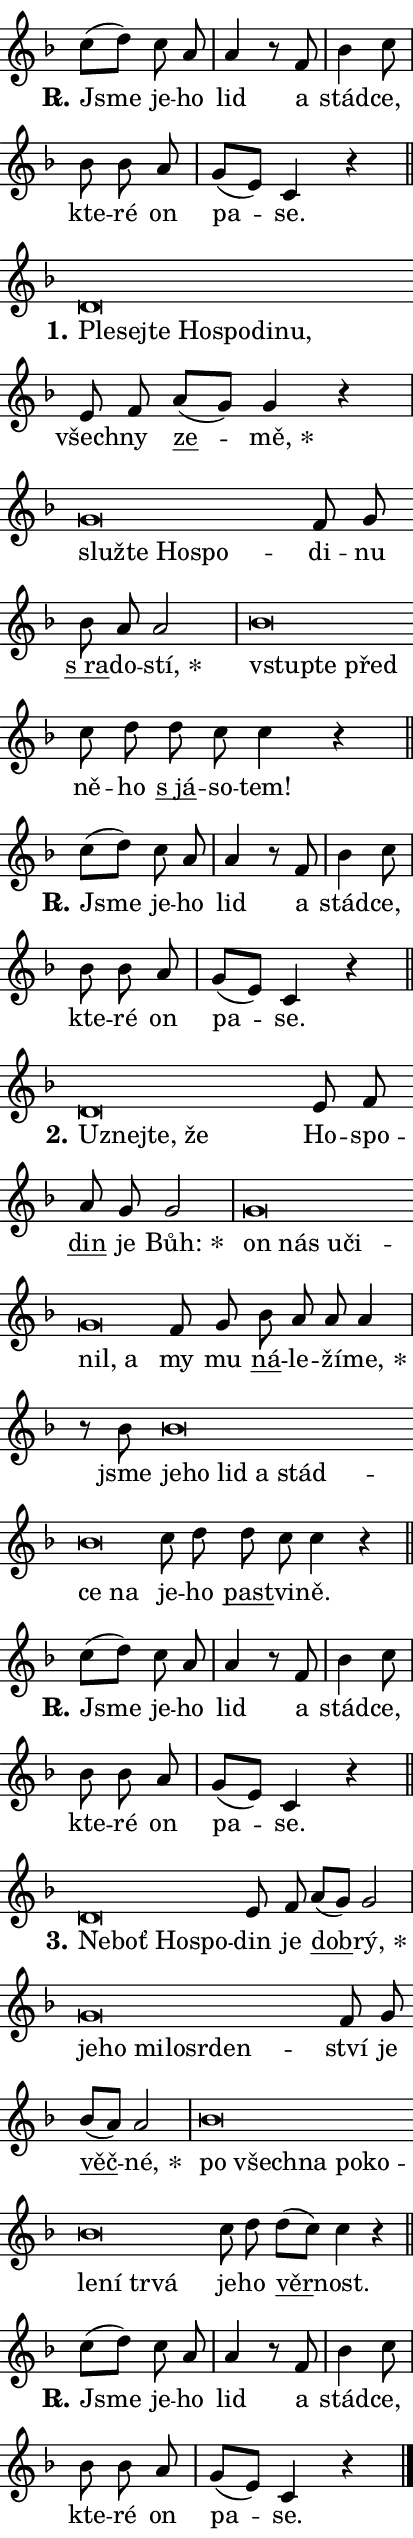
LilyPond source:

\version "2.22.1"
\header { tagline = "" }
\paper {
  indent = 0\cm
  top-margin = 0\cm
  right-margin = 0\cm
  bottom-margin = 0\cm
  left-margin = 0\cm
  paper-width = 7\cm
  page-breaking = #ly:one-page-breaking
  system-system-spacing.basic-distance = #11
  score-system-spacing.basic-distance = #11.3
  ragged-last = ##f
}


%% Author: Thomas Morley
%% https://lists.gnu.org/archive/html/lilypond-user/2020-05/msg00002.html
#(define (line-position grob)
"Returns position of @var[grob} in current system:
   @code{'start}, if at first time-step
   @code{'end}, if at last time-step
   @code{'middle} otherwise
"
  (let* ((col (ly:item-get-column grob))
         (ln (ly:grob-object col 'left-neighbor))
         (rn (ly:grob-object col 'right-neighbor))
         (col-to-check-left (if (ly:grob? ln) ln col))
         (col-to-check-right (if (ly:grob? rn) rn col))
         (break-dir-left
           (and
             (ly:grob-property col-to-check-left 'non-musical #f)
             (ly:item-break-dir col-to-check-left)))
         (break-dir-right
           (and
             (ly:grob-property col-to-check-right 'non-musical #f)
             (ly:item-break-dir col-to-check-right))))
        (cond ((eqv? 1 break-dir-left) 'start)
              ((eqv? -1 break-dir-right) 'end)
              (else 'middle))))

#(define (tranparent-at-line-position vctor)
  (lambda (grob)
  "Relying on @code{line-position} select the relevant enry from @var{vctor}.
Used to determine transparency,"
    (case (line-position grob)
      ((end) (not (vector-ref vctor 0)))
      ((middle) (not (vector-ref vctor 1)))
      ((start) (not (vector-ref vctor 2))))))

noteHeadBreakVisibility =
#(define-music-function (break-visibility)(vector?)
"Makes @code{NoteHead}s transparent relying on @var{break-visibility}"
#{
  \override NoteHead.transparent =
    #(tranparent-at-line-position break-visibility)
#})

#(define delete-ledgers-for-transparent-note-heads
  (lambda (grob)
    "Reads whether a @code{NoteHead} is transparent.
If so this @code{NoteHead} is removed from @code{'note-heads} from
@var{grob}, which is supposed to be @code{LedgerLineSpanner}.
As a result ledgers are not printed for this @code{NoteHead}"
    (let* ((nhds-array (ly:grob-object grob 'note-heads))
           (nhds-list
             (if (ly:grob-array? nhds-array)
                 (ly:grob-array->list nhds-array)
                 '()))
           ;; Relies on the transparent-property being done before
           ;; Staff.LedgerLineSpanner.after-line-breaking is executed.
           ;; This is fragile ...
           (to-keep
             (remove
               (lambda (nhd)
                 (ly:grob-property nhd 'transparent #f))
               nhds-list)))
      ;; TODO find a better method to iterate over grob-arrays, similiar
      ;; to filter/remove etc for lists
      ;; For now rebuilt from scratch
      (set! (ly:grob-object grob 'note-heads)  '())
      (for-each
        (lambda (nhd)
          (ly:pointer-group-interface::add-grob grob 'note-heads nhd))
        to-keep))))

hideNotes = {
  \noteHeadBreakVisibility #begin-of-line-visible
}
unHideNotes = {
  \noteHeadBreakVisibility #all-visible
}

% work-around for resetting accidentals
% https://lilypond.org/doc/v2.23/Documentation/notation/displaying-rhythms#unmetered-music
cadenzaMeasure = {
  \cadenzaOff
  \partial 1024 s1024
  \cadenzaOn
}

#(define-markup-command (accent layout props text) (markup?)
  "Underline accented syllable"
  (interpret-markup layout props
    #{\markup \override #'(offset . 4.3) \underline { #text }#}))

responsum = \markup \concat {
  "R" \hspace #-1.05 \path #0.1 #'((moveto 0 0.07) (lineto 0.9 0.8)) \hspace #0.05 "."
}

\layout {
    \context {
        \Staff
        \remove "Time_signature_engraver"
        \override LedgerLineSpanner.after-line-breaking = #delete-ledgers-for-transparent-note-heads
    }
    \context {
        \Voice {
            \override NoteHead.output-attributes = #'((class . "notehead"))
            \override Hairpin.height = #0.55
        }
    }
    \context {
        \Lyrics {
            \override StanzaNumber.output-attributes = #'((class . "stanzanumber"))
            \override LyricSpace.minimum-distance = #0.9
            \override LyricText.font-name = #"TeX Gyre Schola"
            \override LyricText.font-size = 1
            \override StanzaNumber.font-name = #"TeX Gyre Schola Bold"
            \override StanzaNumber.font-size = 1
        }
    }
}

% magnetic-lyrics.ily
%
%   written by
%     Jean Abou Samra <jean@abou-samra.fr>
%     Werner Lemberg <wl@gnu.org>
%
%   adapted by
%     Jiri Hon <jiri.hon@gmail.com>
%
% Version 2022-Apr-15

% https://www.mail-archive.com/lilypond-user@gnu.org/msg149350.html

#(define (Left_hyphen_pointer_engraver context)
   "Collect syllable-hyphen-syllable occurrences in lyrics and store
them in properties.  This engraver only looks to the left.  For
example, if the lyrics input is @code{foo -- bar}, it does the
following.

@itemize @bullet
@item
Set the @code{text} property of the @code{LyricHyphen} grob between
@q{foo} and @q{bar} to @code{foo}.

@item
Set the @code{left-hyphen} property of the @code{LyricText} grob with
text @q{foo} to the @code{LyricHyphen} grob between @q{foo} and
@q{bar}.
@end itemize

Use this auxiliary engraver in combination with the
@code{lyric-@/text::@/apply-@/magnetic-@/offset!} hook."
   (let ((hyphen #f)
         (text #f))
     (make-engraver
      (acknowledgers
       ((lyric-syllable-interface engraver grob source-engraver)
        (set! text grob)))
      (end-acknowledgers
       ((lyric-hyphen-interface engraver grob source-engraver)
        ;(when (not (grob::has-interface grob 'lyric-space-interface))
          (set! hyphen grob)));)
      ((stop-translation-timestep engraver)
       (when (and text hyphen)
         (ly:grob-set-object! text 'left-hyphen hyphen))
       (set! text #f)
       (set! hyphen #f)))))

#(define (lyric-text::apply-magnetic-offset! grob)
   "If the space between two syllables is less than the value in
property @code{LyricText@/.details@/.squash-threshold}, move the right
syllable to the left so that it gets concatenated with the left
syllable.

Use this function as a hook for
@code{LyricText@/.after-@/line-@/breaking} if the
@code{Left_@/hyphen_@/pointer_@/engraver} is active."
   (let ((hyphen (ly:grob-object grob 'left-hyphen #f)))
     (when hyphen
       (let ((left-text (ly:spanner-bound hyphen LEFT)))
         (when (grob::has-interface left-text 'lyric-syllable-interface)
           (let* ((common (ly:grob-common-refpoint grob left-text X))
                  (this-x-ext (ly:grob-extent grob common X))
                  (left-x-ext
                   (begin
                     ;; Trigger magnetism for left-text.
                     (ly:grob-property left-text 'after-line-breaking)
                     (ly:grob-extent left-text common X)))
                  ;; `delta` is the gap width between two syllables.
                  (delta (- (interval-start this-x-ext)
                            (interval-end left-x-ext)))
                  (details (ly:grob-property grob 'details))
                  (threshold (assoc-get 'squash-threshold details 0.2)))
             (when (< delta threshold)
               (let* (;; We have to manipulate the input text so that
                      ;; ligatures crossing syllable boundaries are not
                      ;; disabled.  For languages based on the Latin
                      ;; script this is essentially a beautification.
                      ;; However, for non-Western scripts it can be a
                      ;; necessity.
                      (lt (ly:grob-property left-text 'text))
                      (rt (ly:grob-property grob 'text))
                      (is-space (grob::has-interface hyphen 'lyric-space-interface))
                      (space (if is-space " " ""))
                      (space-markup (grob-interpret-markup grob " "))
                      (space-size (interval-length (ly:stencil-extent space-markup X)))
                      (extra-delta (if is-space space-size 0))
                      ;; Append new syllable.
                      (ltrt-space (if (and (string? lt) (string? rt))
                                (string-append lt space rt)
                                (make-concat-markup (list lt space rt))))
                      ;; Right-align `ltrt` to the right side.
                      (ltrt-space-markup (grob-interpret-markup
                               grob
                               (make-translate-markup
                                (cons (interval-length this-x-ext) 0)
                                (make-right-align-markup ltrt-space)))))
                 (begin
                   ;; Don't print `left-text`.
                   (ly:grob-set-property! left-text 'stencil #f)
                   ;; Set text and stencil (which holds all collected
                   ;; syllables so far) and shift it to the left.
                   (ly:grob-set-property! grob 'text ltrt-space)
                   (ly:grob-set-property! grob 'stencil ltrt-space-markup)
                   (ly:grob-translate-axis! grob (- (- delta extra-delta)) X))))))))))


#(define (lyric-hyphen::displace-bounds-first grob)
   ;; Make very sure this callback isn't triggered too early.
   (let ((left (ly:spanner-bound grob LEFT))
         (right (ly:spanner-bound grob RIGHT)))
     (ly:grob-property left 'after-line-breaking)
     (ly:grob-property right 'after-line-breaking)
     (ly:lyric-hyphen::print grob)))

squashThreshold = #0.4

\layout {
  \context {
    \Lyrics
    \consists #Left_hyphen_pointer_engraver
    \override LyricText.after-line-breaking =
      #lyric-text::apply-magnetic-offset!
    \override LyricHyphen.stencil = #lyric-hyphen::displace-bounds-first
    \override LyricText.details.squash-threshold = \squashThreshold
    \override LyricHyphen.minimum-distance = 0
    \override LyricHyphen.minimum-length = \squashThreshold
  }
}

squash = \override LyricText.details.squash-threshold = 9999
unSquash = \override LyricText.details.squash-threshold = \squashThreshold

left = \override LyricText.self-alignment-X = #LEFT
unLeft = \revert LyricText.self-alignment-X

starOffset = #(lambda (grob) 
                (let ((x_offset (ly:self-alignment-interface::aligned-on-x-parent grob)))
                  (if (= x_offset 0) 0 (+ x_offset 1.2))))

star = #(define-music-function (syllable)(string?)
"Append star separator at the end of a syllable"
#{
  \once \override LyricText.X-offset = #starOffset
  \lyricmode { \markup {
    #syllable
    \override #'((font-name . "TeX Gyre Schola Bold")) \hspace #0.2 \lower #0.65 \larger "*"
  } }
#})

starAccent = #(define-music-function (syllable)(string?)
"Append star separator at the end of a syllable and make accent"
#{
  \once \override LyricText.X-offset = #starOffset
  \lyricmode { \markup {
    \accent #syllable
    \override #'((font-name . "TeX Gyre Schola Bold")) \hspace #0.2 \lower #0.65 \larger "*"
  } }
#})

breath = #(define-music-function (syllable)(string?)
"Append breathing indicator at the end of a syllable"
#{
  \lyricmode { \markup { #syllable "+" } }
#})

optionalBreath = #(define-music-function (syllable)(string?)
"Append optional breathing indicator at the end of a syllable"
#{
  \lyricmode { \markup { #syllable "(+)" } }
#})


\score {
    <<
        \new Voice = "melody" { \cadenzaOn \key f \major \relative { c''8[( d)] c a \cadenzaMeasure \bar "|" a4 r8 f \cadenzaMeasure \bar "|" bes4 c8 \cadenzaMeasure \bar "|" bes bes a \cadenzaMeasure \bar "|" g[( e)] c4 r \cadenzaMeasure \bar "||" \break } }
        \new Lyrics \lyricsto "melody" { \lyricmode { \set stanza = \responsum
Jsme je -- ho lid a stád -- ce, kte -- ré on pa -- se. } }
    >>
    \layout {}
}

\score {
    <<
        \new Voice = "melody" { \cadenzaOn \key f \major \relative { d'\breve*1/16 \hideNotes \breve*1/16 \bar "" \breve*1/16 \bar "" \breve*1/16 \bar "" \breve*1/16 \bar "" \breve*1/16 \breve*1/16 \bar "" \unHideNotes e8 f \bar "" a[( g)] g4 r \cadenzaMeasure \bar "|" g\breve*1/16 \hideNotes \breve*1/16 \bar "" \breve*1/16 \breve*1/16 \bar "" \unHideNotes f8 g \bar "" bes a a2 \cadenzaMeasure \bar "|" bes\breve*1/16 \hideNotes \breve*1/16 \breve*1/16 \bar "" \unHideNotes c8 d \bar "" d c c4 r \cadenzaMeasure \bar "||" \break } }
        \new Lyrics \lyricsto "melody" { \lyricmode { \set stanza = "1."
\left Ple -- \squash sej -- te Ho -- spo -- di -- nu, \unLeft \unSquash všech -- ny \markup \accent ze -- \star mě, \left služ -- \squash te Ho -- spo -- \unLeft \unSquash di -- nu \markup \accent "s ra" -- do -- \star stí, \left vstup -- \squash te před \unLeft \unSquash ně -- ho \markup \accent "s já" -- so -- tem! } }
    >>
    \layout {}
}

\score {
    <<
        \new Voice = "melody" { \cadenzaOn \key f \major \relative { c''8[( d)] c a \cadenzaMeasure \bar "|" a4 r8 f \cadenzaMeasure \bar "|" bes4 c8 \cadenzaMeasure \bar "|" bes bes a \cadenzaMeasure \bar "|" g[( e)] c4 r \cadenzaMeasure \bar "||" \break } }
        \new Lyrics \lyricsto "melody" { \lyricmode { \set stanza = \responsum
Jsme je -- ho lid a stád -- ce, kte -- ré on pa -- se. } }
    >>
    \layout {}
}

\score {
    <<
        \new Voice = "melody" { \cadenzaOn \key f \major \relative { d'\breve*1/16 \hideNotes \breve*1/16 \bar "" \breve*1/16 \breve*1/16 \bar "" \unHideNotes e8 f \bar "" a g g2 \cadenzaMeasure \bar "|" g\breve*1/16 \hideNotes \breve*1/16 \bar "" \breve*1/16 \bar "" \breve*1/16 \bar "" \breve*1/16 \breve*1/16 \bar "" \unHideNotes f8 g \bar "" bes a a a4 \cadenzaMeasure \bar "|" r8 bes8 bes\breve*1/16 \hideNotes \breve*1/16 \bar "" \breve*1/16 \bar "" \breve*1/16 \bar "" \breve*1/16 \bar "" \breve*1/16 \breve*1/16 \bar "" \unHideNotes c8 d \bar "" d c c4 r \cadenzaMeasure \bar "||" \break } }
        \new Lyrics \lyricsto "melody" { \lyricmode { \set stanza = "2."
\left U -- \squash znej -- te, že \unLeft \unSquash Ho -- spo -- \markup \accent din je \star Bůh: \left on \squash nás u -- či -- nil, a \unLeft \unSquash my mu \markup \accent ná -- le -- ží -- \star me, jsme \left je -- \squash ho lid a stád -- ce na \unLeft \unSquash je -- ho \markup \accent past -- vi -- ně. } }
    >>
    \layout {}
}

\score {
    <<
        \new Voice = "melody" { \cadenzaOn \key f \major \relative { c''8[( d)] c a \cadenzaMeasure \bar "|" a4 r8 f \cadenzaMeasure \bar "|" bes4 c8 \cadenzaMeasure \bar "|" bes bes a \cadenzaMeasure \bar "|" g[( e)] c4 r \cadenzaMeasure \bar "||" \break } }
        \new Lyrics \lyricsto "melody" { \lyricmode { \set stanza = \responsum
Jsme je -- ho lid a stád -- ce, kte -- ré on pa -- se. } }
    >>
    \layout {}
}

\score {
    <<
        \new Voice = "melody" { \cadenzaOn \key f \major \relative { d'\breve*1/16 \hideNotes \breve*1/16 \bar "" \breve*1/16 \breve*1/16 \bar "" \unHideNotes e8 f \bar "" a[( g)] g2 \cadenzaMeasure \bar "|" g\breve*1/16 \hideNotes \breve*1/16 \bar "" \breve*1/16 \bar "" \breve*1/16 \bar "" \breve*1/16 \breve*1/16 \bar "" \unHideNotes f8 g \bar "" bes[( a)] a2 \cadenzaMeasure \bar "|" bes\breve*1/16 \hideNotes \breve*1/16 \bar "" \breve*1/16 \bar "" \breve*1/16 \bar "" \breve*1/16 \bar "" \breve*1/16 \bar "" \breve*1/16 \bar "" \breve*1/16 \breve*1/16 \bar "" \unHideNotes c8 d \bar "" d[( c)] c4 r \cadenzaMeasure \bar "||" \break } }
        \new Lyrics \lyricsto "melody" { \lyricmode { \set stanza = "3."
\left Ne -- \squash boť Ho -- spo -- \unLeft \unSquash din je \markup \accent dob -- \star rý, \left je -- \squash ho mi -- lo -- sr -- den -- \unLeft \unSquash ství je \markup \accent věč -- \star né, \left po \squash všech -- na po -- ko -- le -- ní tr -- vá \unLeft \unSquash je -- ho \markup \accent věr -- nost. } }
    >>
    \layout {}
}

\score {
    <<
        \new Voice = "melody" { \cadenzaOn \key f \major \relative { c''8[( d)] c a \cadenzaMeasure \bar "|" a4 r8 f \cadenzaMeasure \bar "|" bes4 c8 \cadenzaMeasure \bar "|" bes bes a \cadenzaMeasure \bar "|" g[( e)] c4 r \cadenzaMeasure \bar "||" \break } \bar "|." }
        \new Lyrics \lyricsto "melody" { \lyricmode { \set stanza = \responsum
Jsme je -- ho lid a stád -- ce, kte -- ré on pa -- se. } }
    >>
    \layout {}
}
